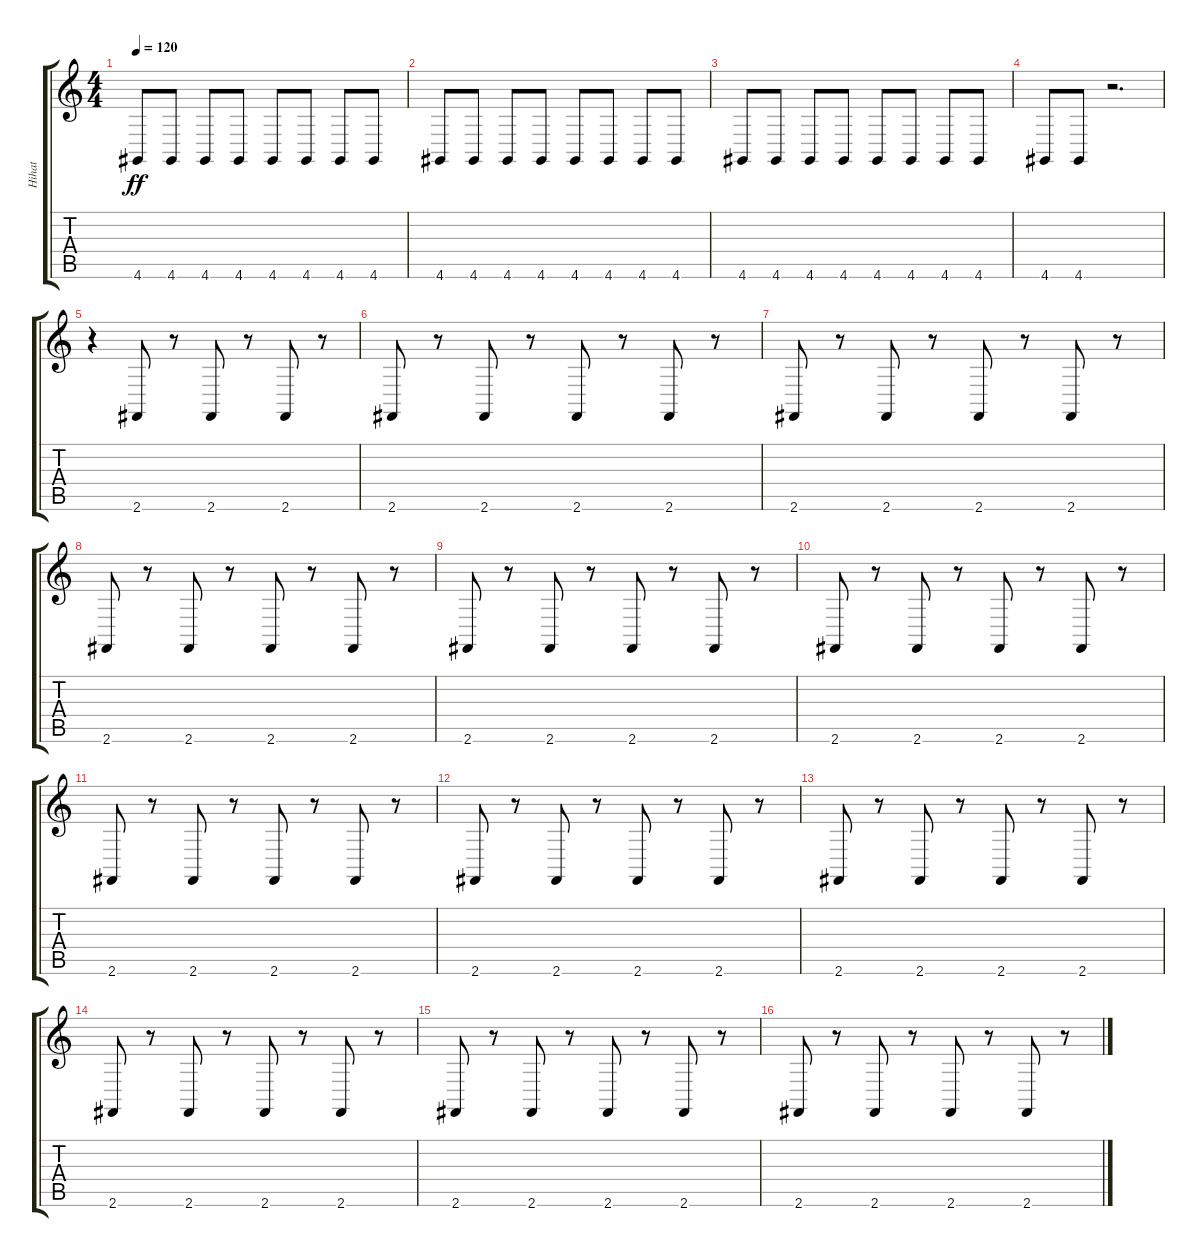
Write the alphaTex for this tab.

\track ("Hihat" "Hihat") {instrument harpsichord}
\staff {score tabs}
\tuning (E4 B3 G3 D3 A2 E2) {hide}
\ts (4 4)
\tempo 120
\clef g2
\ks c
4.6.8{dy ff} 4.6.8 4.6.8 4.6.8 4.6.8 4.6.8 4.6.8 4.6.8 |
4.6.8 4.6.8 4.6.8 4.6.8 4.6.8 4.6.8 4.6.8 4.6.8 |
4.6.8 4.6.8 4.6.8 4.6.8 4.6.8 4.6.8 4.6.8 4.6.8 |
4.6.8 4.6.8 r.2{d} |
r.4 2.6.8 r.8 2.6.8 r.8 2.6.8 r.8 |
2.6.8 r.8 2.6.8 r.8 2.6.8 r.8 2.6.8 r.8 |
2.6.8 r.8 2.6.8 r.8 2.6.8 r.8 2.6.8 r.8 |
2.6.8 r.8 2.6.8 r.8 2.6.8 r.8 2.6.8 r.8 |
2.6.8 r.8 2.6.8 r.8 2.6.8 r.8 2.6.8 r.8 |
2.6.8 r.8 2.6.8 r.8 2.6.8 r.8 2.6.8 r.8 |
2.6.8 r.8 2.6.8 r.8 2.6.8 r.8 2.6.8 r.8 |
2.6.8 r.8 2.6.8 r.8 2.6.8 r.8 2.6.8 r.8 |
2.6.8 r.8 2.6.8 r.8 2.6.8 r.8 2.6.8 r.8 |
2.6.8 r.8 2.6.8 r.8 2.6.8 r.8 2.6.8 r.8 |
2.6.8 r.8 2.6.8 r.8 2.6.8 r.8 2.6.8 r.8 |
2.6.8 r.8 2.6.8 r.8 2.6.8 r.8 2.6.8 r.8
